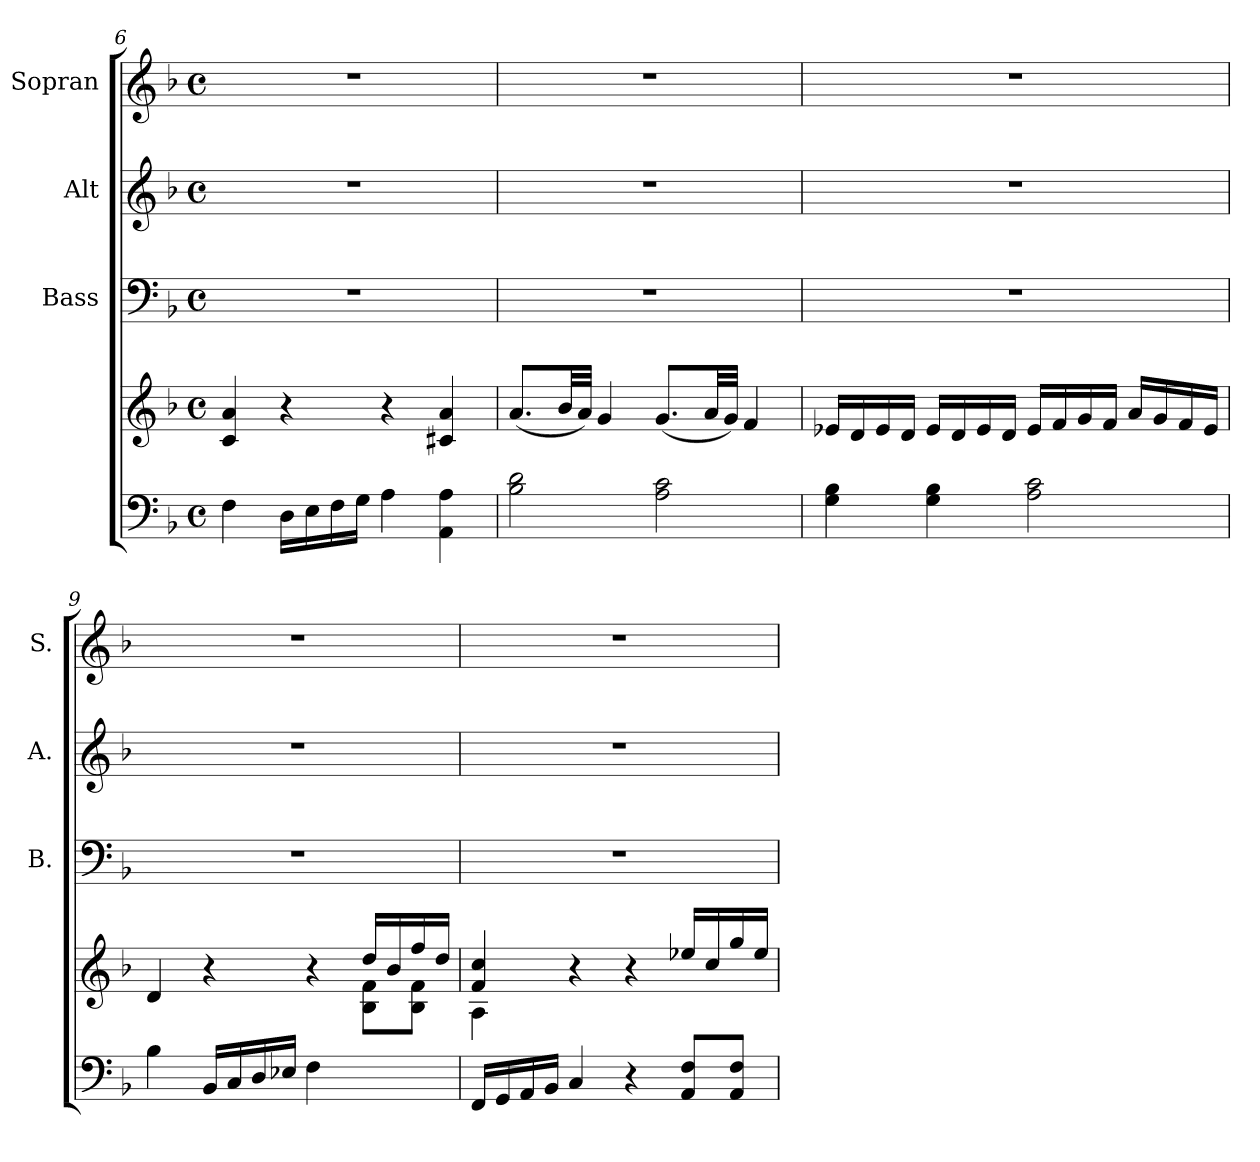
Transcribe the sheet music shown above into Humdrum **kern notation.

**kern	**kern	**kern	**kern	**kern
*part4	*part4	*part3	*part2	*part1
*staff5	*staff4	*staff3	*staff2	*staff1
*	*	*I"Bass	*I"Alt	*I"Sopran
*	*	*I'B.	*I'A.	*I'S.
!!LO:LB:g=z
*clefF4	*clefG2	*clefF4	*clefG2	*clefG2
*k[b-]	*k[b-]	*k[b-]	*k[b-]	*k[b-]
*F:	*F:	*F:	*F:	*F:
*M4/4	*M4/4	*M4/4	*M4/4	*M4/4
*met(c)	*met(c)	*met(c)	*met(c)	*met(c)
=6	=6	=6	=6	=6
4F\	4c/ 4a/	1r	1r	1r
16D\LL	4r	.	.	.
16E\	.	.	.	.
16F\	.	.	.	.
16G\JJ	.	.	.	.
4A\	4r	.	.	.
4AA\ 4A\	4c#X/ 4a/	.	.	.
=7	=7	=7	=7	=7
2B-\ 2d\	(<8.a/L	1r	1r	1r
.	32b-/LL	.	.	.
.	32a/JJJ)	.	.	.
.	4g/	.	.	.
2A\ 2c\	(<8.g/L	.	.	.
.	32a/LL	.	.	.
.	32g/JJJ)	.	.	.
.	4f/	.	.	.
=8	=8	=8	=8	=8
4G\ 4B-\	16e-X/LL	1r	1r	1r
.	16d/	.	.	.
.	16e-/	.	.	.
.	16d/JJ	.	.	.
4G\ 4B-\	16e-/LL	.	.	.
.	16d/	.	.	.
.	16e-/	.	.	.
.	16d/JJ	.	.	.
2A\ 2c\	16e-/LL	.	.	.
.	16f/	.	.	.
.	16g/	.	.	.
.	16f/JJ	.	.	.
.	16a/LL	.	.	.
.	16g/	.	.	.
.	16f/	.	.	.
.	16e-/JJ	.	.	.
=9	=9	=9	=9	=9
*	*^	*	*	*
4B-\	4d/	2.ryy	1r	1r	1r
16BB-/LL	4ra	.	.	.	.
16C/	.	.	.	.	.
16D/	.	.	.	.	.
16E-X/JJ	.	.	.	.	.
4F\	4ra	.	.	.	.
4ryy	16dd/LL	8B-\ 8f\L	.	.	.
.	16b-/	.	.	.	.
.	16ff/	8B-\ 8f\J	.	.	.
.	16dd/JJ	.	.	.	.
!!LO:LB:g=z
=10	=10	=10	=10	=10	=10
16FF/LL	4f/ 4cc/	4A\	1r	1r	1r
16GG/	.	.	.	.	.
16AA/	.	.	.	.	.
16BB-/JJ	.	.	.	.	.
4C/	4ra	2.ryy	.	.	.
4r	4ra	.	.	.	.
8AA/ 8F/L	16ee-X/LL	.	.	.	.
.	16cc/	.	.	.	.
8AA/ 8F/J	16gg/	.	.	.	.
.	16ee-/JJ	.	.	.	.
*	*v	*v	*	*	*
=	=	=	=	=
*-	*-	*-	*-	*-
